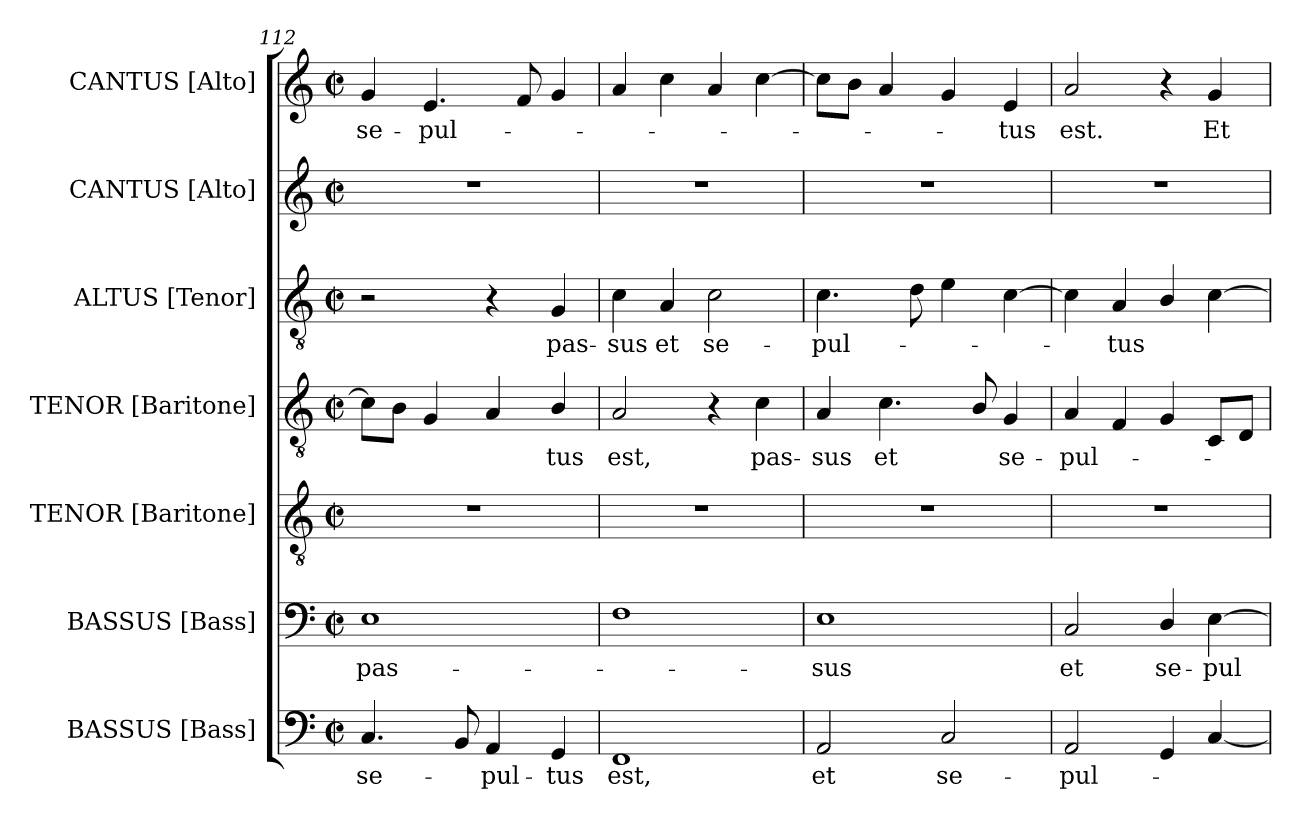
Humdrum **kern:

**kern	**text	**kern	**text	**kern	**kern	**text	**kern	**text	**kern	**kern	**text
*part7	*part7	*part6	*part6	*part5	*part4	*part4	*part3	*part3	*part2	*part1	*part1
*staff7	*staff7	*staff6	*staff6	*staff5	*staff4	*staff4	*staff3	*staff3	*staff2	*staff1	*staff1
*I"BASSUS [Bass]	*	*I"BASSUS [Bass]	*	*I"TENOR [Baritone]	*I"TENOR [Baritone]	*	*I"ALTUS [Tenor]	*	*I"CANTUS [Alto]	*I"CANTUS [Alto]	*
*I'B.	*	*I'B.	*	*I'Bar.	*I'Bar.	*	*I'T.	*	*I'A.	*I'A.	*
*clefF4	*	*clefF4	*	*clefGv2	*clefGv2	*	*clefGv2	*	*clefG2	*clefG2	*
*	*	*	*	*ITrd7c12	*ITrd7c12	*	*ITrd7c12	*	*	*	*
*k[]	*	*k[]	*	*k[]	*k[]	*	*k[]	*	*k[]	*k[]	*
*C:	*	*C:	*	*C:	*C:	*	*C:	*	*C:	*C:	*
*M2/2	*	*M2/2	*	*M2/2	*M2/2	*	*M2/2	*	*M2/2	*M2/2	*
*met(c|)	*	*met(c|)	*	*met(c|)	*met(c|)	*	*met(c|)	*	*met(c|)	*met(c|)	*
=112	=112	=112	=112	=112	=112	=112	=112	=112	=112	=112	=112
!	!LO:LY:b:color=#000000	!	!	!	!	!	!	!	!	!	!
!	!	!	!LO:LY:b:color=#000000	!	!	!	!	!	!	!	!
!	!	!	!	!	!	!	!	!	!	!	!LO:LY:b:color=#000000
4.Ci/	se-	1Ei	pas-	1r	8Ci\L]	.	2r	.	1r	4gi/	se-
.	.	.	.	.	8BBi\J	.	.	.	.	.	.
!	!	!	!	!	!	!	!	!	!	!	!LO:LY:b:color=#000000
.	.	.	.	.	4GGi/	.	.	.	.	4.ei/	-pul-
8BBi/	.	.	.	.	.	.	.	.	.	.	.
!	!LO:LY:b:color=#000000	!	!	!	!	!	!	!	!	!	!
4AAi/	-pul-	.	.	.	4AAi/	.	4r	.	.	.	.
.	.	.	.	.	.	.	.	.	.	8fi/	.
!	!LO:LY:b:color=#000000	!	!	!	!	!	!	!	!	!	!
!	!	!	!	!	!	!LO:LY:b:color=#000000	!	!	!	!	!
!	!	!	!	!	!	!	!	!LO:LY:b:color=#000000	!	!	!
4GGi/	-tus	.	.	.	4BBi/	-tus	4GGi/	pas-	.	4gi/	.
=113	=113	=113	=113	=113	=113	=113	=113	=113	=113	=113	=113
!	!LO:LY:b:color=#000000	!	!	!	!	!	!	!	!	!	!
!	!	!	!	!	!	!LO:LY:b:color=#000000	!	!	!	!	!
!	!	!	!	!	!	!	!	!LO:LY:b:color=#000000	!	!	!
1FFi	est,	1Fi	.	1r	2AAi/	est,	4Ci\	-sus	1r	4ai/	.
!	!	!	!	!	!	!	!	!LO:LY:b:color=#000000	!	!	!
.	.	.	.	.	.	.	4AAi/	et	.	4cci\	.
!	!	!	!	!	!	!	!	!LO:LY:b:color=#000000	!	!	!
.	.	.	.	.	4r	.	2Ci\	se-	.	4ai/	.
!	!	!	!	!	!	!LO:LY:b:color=#000000	!	!	!	!	!
.	.	.	.	.	4Ci\	pas-	.	.	.	[>4cci\	.
!!LO:LB:g=z
=114	=114	=114	=114	=114	=114	=114	=114	=114	=114	=114	=114
!	!LO:LY:b:color=#000000	!	!	!	!	!	!	!	!	!	!
!	!	!	!LO:LY:b:color=#000000	!	!	!	!	!	!	!	!
!	!	!	!	!	!	!LO:LY:b:color=#000000	!	!	!	!	!
!	!	!	!	!	!	!	!	!LO:LY:b:color=#000000	!	!	!
2AAi/	et	1Ei	-sus	1r	4AAi/	-sus	4.Ci\	-pul-	1r	8cci\L]	.
.	.	.	.	.	.	.	.	.	.	8bi\J	.
!	!	!	!	!	!	!LO:LY:b:color=#000000	!	!	!	!	!
.	.	.	.	.	4.Ci\	et	.	.	.	4ai/	.
.	.	.	.	.	.	.	8Di\	.	.	.	.
!	!LO:LY:b:color=#000000	!	!	!	!	!	!	!	!	!	!
2Ci/	se-	.	.	.	.	.	4Ei\	.	.	4gi/	.
.	.	.	.	.	8BBi/	.	.	.	.	.	.
!	!	!	!	!	!	!LO:LY:b:color=#000000	!	!	!	!	!
!	!	!	!	!	!	!	!	!	!	!	!LO:LY:b:color=#000000
.	.	.	.	.	4GGi/	se-	[>4Ci\	.	.	4ei/	-tus
=115	=115	=115	=115	=115	=115	=115	=115	=115	=115	=115	=115
!	!LO:LY:b:color=#000000	!	!	!	!	!	!	!	!	!	!
!	!	!	!LO:LY:b:color=#000000	!	!	!	!	!	!	!	!
!	!	!	!	!	!	!LO:LY:b:color=#000000	!	!	!	!	!
!	!	!	!	!	!	!	!	!	!	!	!LO:LY:b:color=#000000
2AAi/	-pul-	2Ci/	et	1r	4AAi/	-pul-	4Ci\]	.	1r	2ai/	est.
!	!	!	!	!	!	!	!	!LO:LY:b:color=#000000	!	!	!
.	.	.	.	.	4FFi/	.	4AAi/	-tus	.	.	.
!	!	!	!LO:LY:b:color=#000000	!	!	!	!	!	!	!	!
4GGi/	.	4Di/	se-	.	4GGi/	.	4BBi/	.	.	4r	.
!	!	!	!LO:LY:b:color=#000000	!	!	!	!	!	!	!	!
!	!	!	!	!	!	!	!	!	!	!	!LO:LY:b:color=#000000
[<4Ci/	.	[>4Ei\	-pul-	.	8CCi/L	.	[>4Ci\	.	.	4gi/	Et
.	.	.	.	.	8DDi/J	.	.	.	.	.	.
=	=	=	=	=	=	=	=	=	=	=	=
*-	*-	*-	*-	*-	*-	*-	*-	*-	*-	*-	*-
